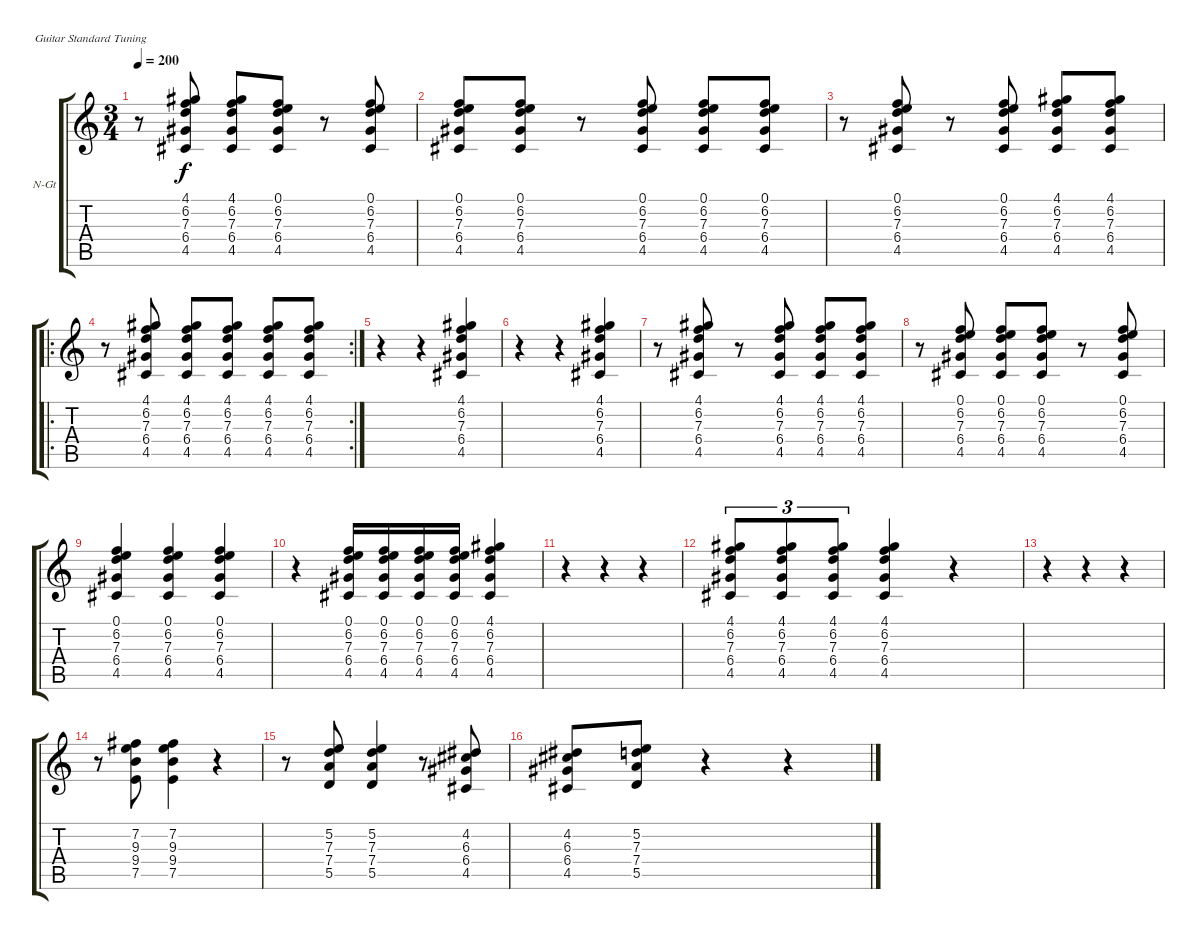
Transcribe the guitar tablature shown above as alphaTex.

\bracketExtendMode groupsimilarinstruments
\firstSystemTrackNameOrientation horizontal
\otherSystemsTrackNameOrientation horizontal
\track ("Piste 1" "N-Gt") {instrument acousticguitarnylon}
\staff {score tabs}
\tuning (E4 B3 G3 D3 A2 E2)
\ts (3 4)
\tempo 200
\clef g2
\ks c
r.8{dy f} (4.1 6.2 7.3 6.4 4.5).8 (4.1 6.2 7.3 6.4 4.5).8 (0.1 6.2 7.3 6.4 4.5).8 r.8 (0.1 6.2 7.3 6.4 4.5).8 |
(0.1 6.2 7.3 6.4 4.5).8 (0.1 6.2 7.3 6.4 4.5).8 r.8 (0.1 6.2 7.3 6.4 4.5).8 (0.1 6.2 7.3 6.4 4.5).8 (0.1 6.2 7.3 6.4 4.5).8 |
r.8 (0.1 6.2 7.3 6.4 4.5).8 r.8 (0.1 6.2 7.3 6.4 4.5).8 (4.1 6.2 7.3 6.4 4.5).8 (4.1 6.2 7.3 6.4 4.5).8 |
\ro
\rc 2
r.8 (4.1 6.2 7.3 6.4 4.5).8 (4.1 6.2 7.3 6.4 4.5).8 (4.1 6.2 7.3 6.4 4.5).8 (4.1 6.2 7.3 6.4 4.5).8 (4.1 6.2 7.3 6.4 4.5).8 |
r.4 r.4 (4.1 6.2 7.3 6.4 4.5).4 |
r.4 r.4 (4.1 6.2 7.3 6.4 4.5).4 |
r.8 (4.1 6.2 7.3 6.4 4.5).8 r.8 (4.1 6.2 7.3 6.4 4.5).8 (4.1 6.2 7.3 6.4 4.5).8 (4.1 6.2 7.3 6.4 4.5).8 |
r.8 (0.1 6.2 7.3 6.4 4.5).8 (0.1 6.2 7.3 6.4 4.5).8 (0.1 6.2 7.3 6.4 4.5).8 r.8 (0.1 6.2 7.3 6.4 4.5).8 |
(0.1 6.2 7.3 6.4 4.5).4 (0.1 6.2 7.3 6.4 4.5).4 (0.1 6.2 7.3 6.4 4.5).4 |
r.4 (0.1 6.2 7.3 6.4 4.5).16 (0.1 6.2 7.3 6.4 4.5).16 (0.1 6.2 7.3 6.4 4.5).16 (0.1 6.2 7.3 6.4 4.5).16 (4.1 6.2 7.3 6.4 4.5).4 |
r.4 r.4 r.4 |
(4.1 6.2 7.3 6.4 4.5).8{tu (3 2)} (4.1 6.2 7.3 6.4 4.5).8{tu (3 2)} (4.1 6.2 7.3 6.4 4.5).8{tu (3 2)} (4.1 6.2 7.3 6.4 4.5).4 r.4 |
r.4 r.4 r.4 |
r.8 (7.2 9.3 9.4 7.5).8 (7.2 9.3 9.4 7.5).4 r.4 |
r.8 (5.2 7.3 7.4 5.5).8 (5.2 7.3 7.4 5.5).4 r.8 (4.2 6.3 6.4 4.5).8 |
(4.2 6.3 6.4 4.5).8 (5.2 7.3 7.4 5.5).8 r.4 r.4
